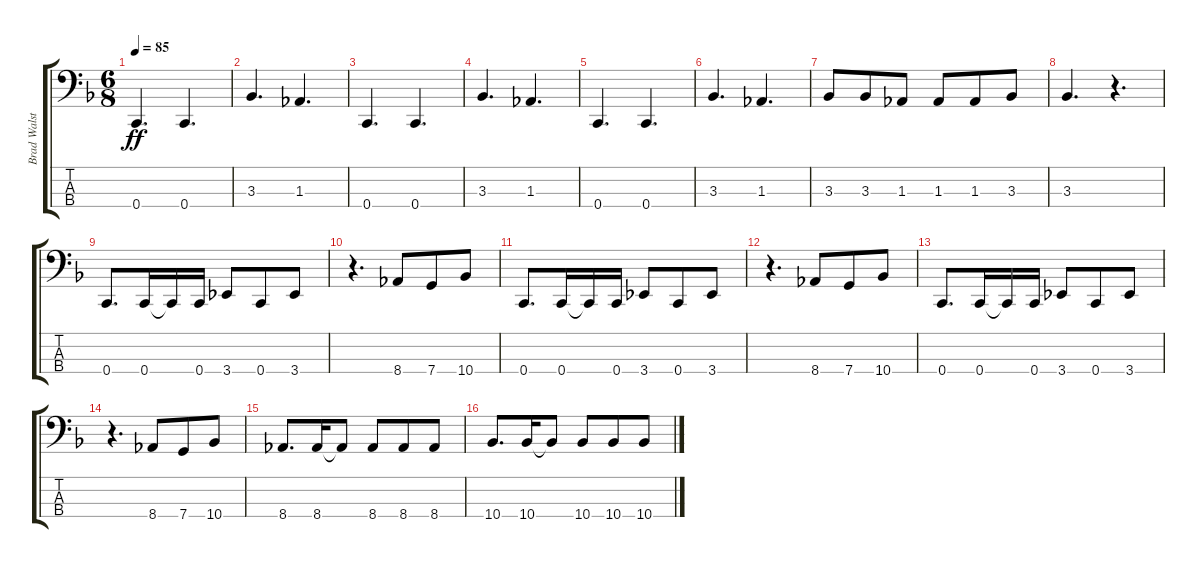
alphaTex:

\track ("Brad Walst" "Brad Walst") {instrument electricbassfinger}
\staff {score tabs}
\tuning (F2 C2 G1 C1) {hide}
\ts (6 8)
\tempo 85
\clef f4
\ks f
0.4.4{d dy ff} 0.4.4{d} |
3.3.4{d} 1.3.4{d} |
0.4.4{d} 0.4.4{d} |
3.3.4{d} 1.3.4{d} |
0.4.4{d} 0.4.4{d} |
3.3.4{d} 1.3.4{d} |
3.3.8 3.3.8 1.3.8 1.3.8 1.3.8 3.3.8 |
3.3.4{d} r.4{d} |
0.4.8{d} 0.4.16 0.4{t}.16 0.4.16 3.4.8 0.4.8 3.4.8 |
r.4{d} 8.4.8 7.4.8 10.4.8 |
0.4.8{d} 0.4.16 0.4{t}.16 0.4.16 3.4.8 0.4.8 3.4.8 |
r.4{d} 8.4.8 7.4.8 10.4.8 |
0.4.8{d} 0.4.16 0.4{t}.16 0.4.16 3.4.8 0.4.8 3.4.8 |
r.4{d} 8.4.8 7.4.8 10.4.8 |
8.4.8{d} 8.4.16 8.4{t}.8 8.4.8 8.4.8 8.4.8 |
10.4.8{d} 10.4.16 10.4{t}.8 10.4.8 10.4.8 10.4.8
